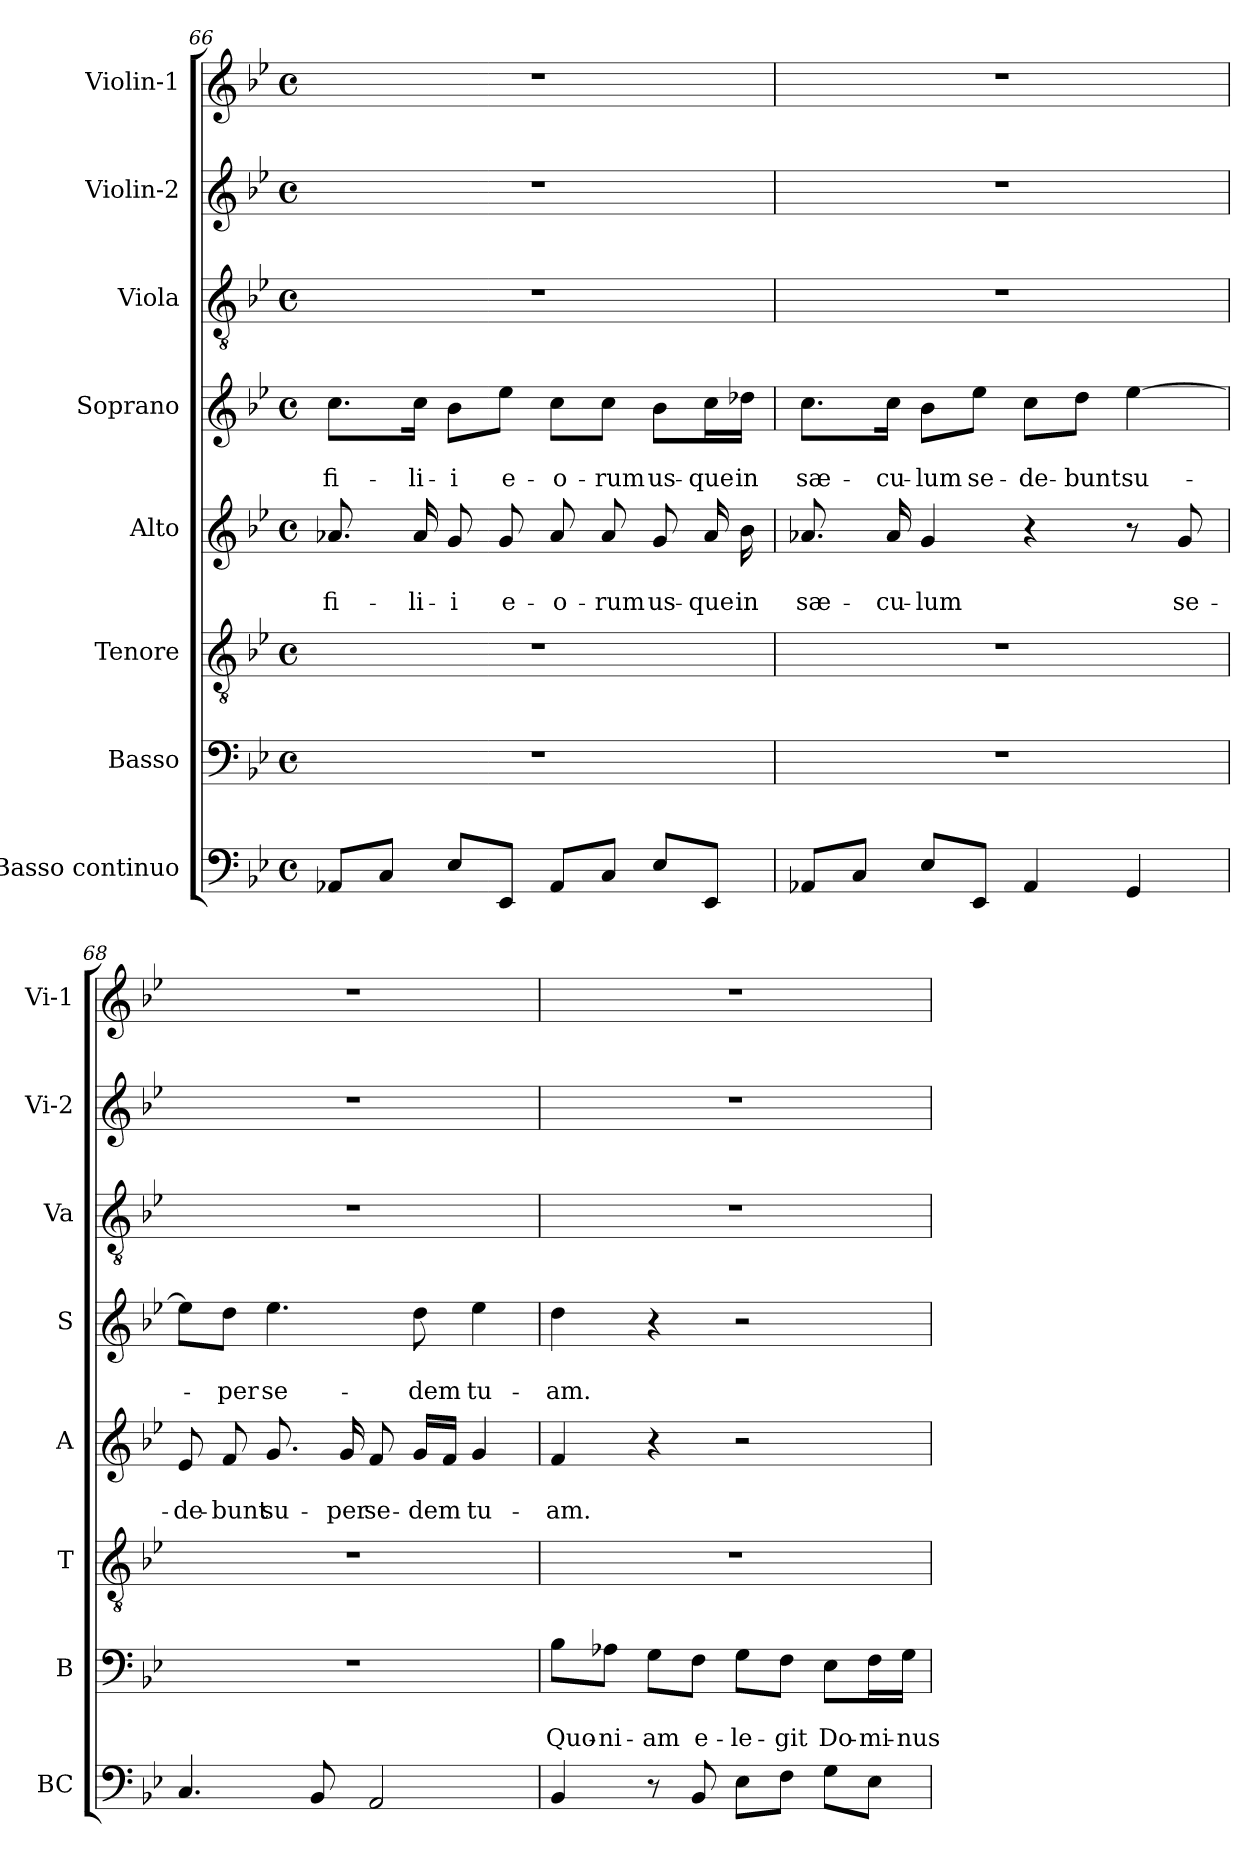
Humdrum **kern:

**kern	**kern	**text	**text	**kern	**kern	**text	**text	**kern	**text	**text	**kern	**kern	**kern
*part8	*part7	*part7	*part7	*part6	*part5	*part5	*part5	*part4	*part4	*part4	*part3	*part2	*part1
*staff8	*staff7	*staff7	*staff7	*staff6	*staff5	*staff5	*staff5	*staff4	*staff4	*staff4	*staff3	*staff2	*staff1
*I"Basso continuo	*I"Basso	*	*	*I"Tenore	*I"Alto	*	*	*I"Soprano	*	*	*I"Viola	*I"Violin-2	*I"Violin-1
*I'BC	*I'B	*	*	*I'T	*I'A	*	*	*I'S	*	*	*I'Va	*I'Vi-2	*I'Vi-1
*clefF4	*clefF4	*	*	*clefGv2	*clefG2	*	*	*clefG2	*	*	*clefGv2	*clefG2	*clefG2
*k[b-e-]	*k[b-e-]	*	*	*k[b-e-]	*k[b-e-]	*	*	*k[b-e-]	*	*	*k[b-e-]	*k[b-e-]	*k[b-e-]
*B-:	*B-:	*	*	*B-:	*B-:	*	*	*B-:	*	*	*B-:	*B-:	*B-:
*M4/4	*M4/4	*	*	*M4/4	*M4/4	*	*	*M4/4	*	*	*M4/4	*M4/4	*M4/4
*met(c)	*met(c)	*	*	*met(c)	*met(c)	*	*	*met(c)	*	*	*met(c)	*met(c)	*met(c)
=66	=66	=66	=66	=66	=66	=66	=66	=66	=66	=66	=66	=66	=66
!	!	!	!	!	!	!	!LO:LY:b	!	!	!LO:LY:b	!	!	!
8AA-X/L	1r	.	.	1r	8.a-X/	.	fi-	8.cc\L	.	fi-	1r	1r	1r
8C/J	.	.	.	.	.	.	.	.	.	.	.	.	.
!	!	!	!	!	!	!	!LO:LY:b	!	!	!LO:LY:b	!	!	!
.	.	.	.	.	16a-/	.	-li-	16cc\Jk	.	-li-	.	.	.
!	!	!	!	!	!	!	!LO:LY:b	!	!	!LO:LY:b	!	!	!
8E-/L	.	.	.	.	8g/	.	-i	8b-\L	.	-i	.	.	.
!	!	!	!	!	!	!	!LO:LY:b	!	!	!LO:LY:b	!	!	!
8EE-/J	.	.	.	.	8g/	.	e-	8ee-\J	.	e-	.	.	.
!	!	!	!	!	!	!	!LO:LY:b	!	!	!LO:LY:b	!	!	!
8AA-/L	.	.	.	.	8a-/	.	-o-	8cc\L	.	-o-	.	.	.
!	!	!	!	!	!	!	!LO:LY:b	!	!	!LO:LY:b	!	!	!
8C/J	.	.	.	.	8a-/	.	-rum	8cc\J	.	-rum	.	.	.
!	!	!	!	!	!	!	!LO:LY:b	!	!	!LO:LY:b	!	!	!
8E-/L	.	.	.	.	8g/	.	us-	8b-\L	.	us-	.	.	.
!	!	!	!	!	!	!	!LO:LY:b	!	!	!LO:LY:b	!	!	!
8EE-/J	.	.	.	.	16a-/	.	-que	16cc\L	.	-que	.	.	.
!	!	!	!	!	!	!	!LO:LY:b	!	!	!LO:LY:b	!	!	!
.	.	.	.	.	16b-\	.	in	16dd-X\JJ	.	in	.	.	.
!!LO:PB:g=z
=67	=67	=67	=67	=67	=67	=67	=67	=67	=67	=67	=67	=67	=67
!	!	!	!	!	!	!	!LO:LY:b	!	!	!LO:LY:b	!	!	!
8AA-X/L	1r	.	.	1r	8.a-X/	.	sæ-	8.cc\L	.	sæ-	1r	1r	1r
8C/J	.	.	.	.	.	.	.	.	.	.	.	.	.
!	!	!	!	!	!	!	!LO:LY:b	!	!	!LO:LY:b	!	!	!
.	.	.	.	.	16a-/	.	-cu-	16cc\Jk	.	-cu-	.	.	.
!	!	!	!	!	!	!	!LO:LY:b	!	!	!LO:LY:b	!	!	!
8E-/L	.	.	.	.	4g/	.	-lum	8b-\L	.	-lum	.	.	.
!	!	!	!	!	!	!	!	!	!	!LO:LY:b	!	!	!
8EE-/J	.	.	.	.	.	.	.	8ee-\J	.	se-	.	.	.
!	!	!	!	!	!	!	!	!	!	!LO:LY:b	!	!	!
4AA-/	.	.	.	.	4r	.	.	8cc\L	.	-de-	.	.	.
!	!	!	!	!	!	!	!	!	!	!LO:LY:b	!	!	!
.	.	.	.	.	.	.	.	8dd\J	.	-bunt	.	.	.
!	!	!	!	!	!	!	!	!	!	!LO:LY:b	!	!	!
4GG/	.	.	.	.	8r	.	.	[4ee-\	.	su-	.	.	.
!	!	!	!	!	!	!	!LO:LY:b	!	!	!	!	!	!
.	.	.	.	.	8g/	.	se-	.	.	.	.	.	.
=68	=68	=68	=68	=68	=68	=68	=68	=68	=68	=68	=68	=68	=68
!	!	!	!	!	!	!	!LO:LY:b	!	!	!	!	!	!
4.C/	1r	.	.	1r	8e-/	.	-de-	8ee-\L]	.	.	1r	1r	1r
!	!	!	!	!	!	!	!LO:LY:b	!	!	!LO:LY:b	!	!	!
.	.	.	.	.	8f/	.	-bunt	8dd\J	.	-per	.	.	.
!	!	!	!	!	!	!	!LO:LY:b	!	!	!LO:LY:b	!	!	!
.	.	.	.	.	8.g/	.	su-	4.ee-\	.	se-	.	.	.
8BB-/	.	.	.	.	.	.	.	.	.	.	.	.	.
!	!	!	!	!	!	!	!LO:LY:b	!	!	!	!	!	!
.	.	.	.	.	16g/	.	-per	.	.	.	.	.	.
!	!	!	!	!	!	!	!LO:LY:b	!	!	!	!	!	!
2AA/	.	.	.	.	8f/	.	se-	.	.	.	.	.	.
!	!	!	!	!	!	!	!LO:LY:b	!	!	!LO:LY:b	!	!	!
.	.	.	.	.	16g/LL	.	-dem	8dd\	.	-dem	.	.	.
.	.	.	.	.	16f/JJ	.	.	.	.	.	.	.	.
!	!	!	!	!	!	!	!LO:LY:b	!	!	!LO:LY:b	!	!	!
.	.	.	.	.	4g/	.	tu-	4ee-\	.	tu-	.	.	.
=69	=69	=69	=69	=69	=69	=69	=69	=69	=69	=69	=69	=69	=69
!	!	!	!LO:LY:b	!	!	!	!LO:LY:b	!	!	!LO:LY:b	!	!	!
4BB-/	8B-\L	.	Quo-	1r	4f/	.	-am.	4dd\	.	-am.	1r	1r	1r
!	!	!	!LO:LY:b	!	!	!	!	!	!	!	!	!	!
.	8A-X\J	.	-ni-	.	.	.	.	.	.	.	.	.	.
!	!	!	!LO:LY:b	!	!	!	!	!	!	!	!	!	!
8r	8G\L	.	-am	.	4r	.	.	4r	.	.	.	.	.
!	!	!	!LO:LY:b	!	!	!	!	!	!	!	!	!	!
8BB-/	8F\J	.	e-	.	.	.	.	.	.	.	.	.	.
!	!	!	!LO:LY:b	!	!	!	!	!	!	!	!	!	!
8E-\L	8G\L	.	-le-	.	2r	.	.	2r	.	.	.	.	.
!	!	!	!LO:LY:b	!	!	!	!	!	!	!	!	!	!
8F\J	8F\J	.	-git	.	.	.	.	.	.	.	.	.	.
!	!	!	!LO:LY:b	!	!	!	!	!	!	!	!	!	!
8G\L	8E-\L	.	Do-	.	.	.	.	.	.	.	.	.	.
!	!	!	!LO:LY:b	!	!	!	!	!	!	!	!	!	!
8E-\J	16F\L	.	-mi-	.	.	.	.	.	.	.	.	.	.
!	!	!	!LO:LY:b	!	!	!	!	!	!	!	!	!	!
.	16G\JJ	.	-nus	.	.	.	.	.	.	.	.	.	.
=	=	=	=	=	=	=	=	=	=	=	=	=	=
*-	*-	*-	*-	*-	*-	*-	*-	*-	*-	*-	*-	*-	*-
